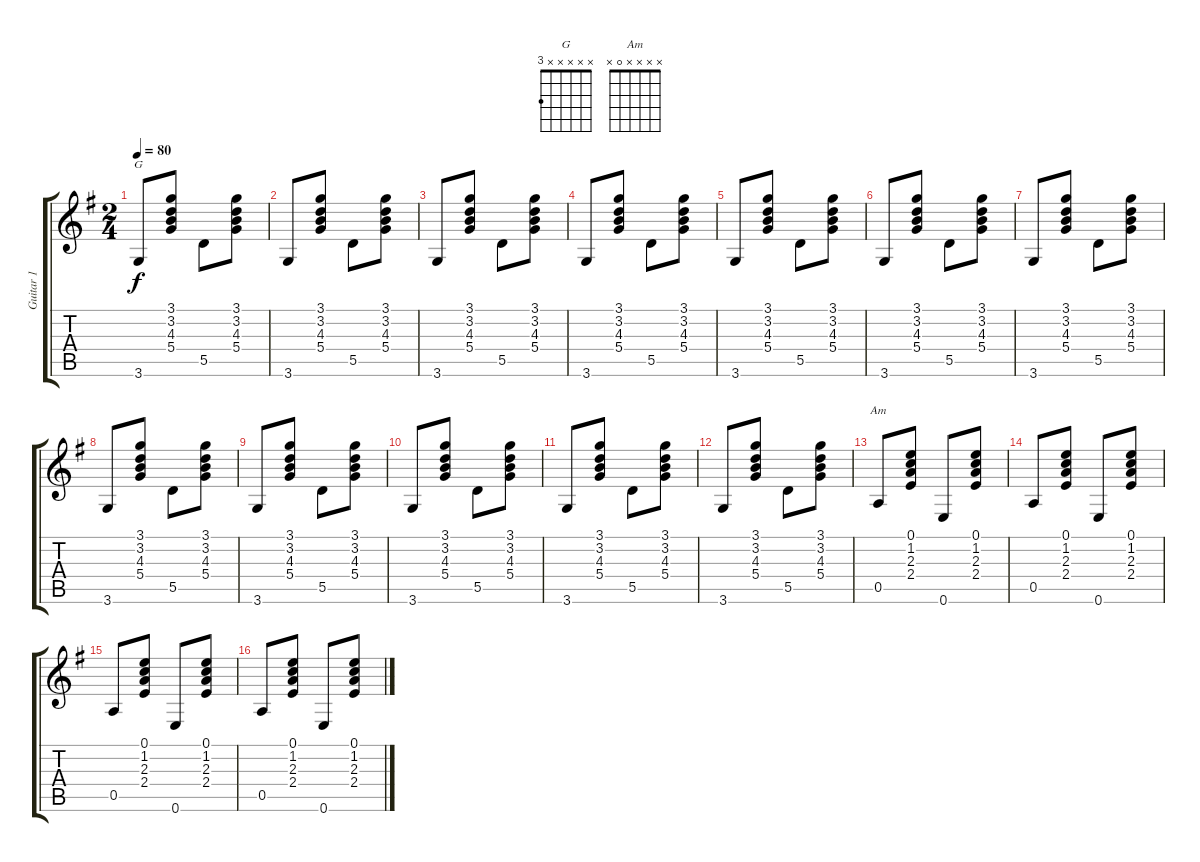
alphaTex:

\track ("Guitar 1" "Guitar 1") {instrument acousticguitarsteel}
\staff {score tabs}
\tuning (E4 B3 G3 D3 A2 E2) {hide}
\chord ("G" x x x x x 3)
\chord ("Am" x x x x 0 x)
\ts (2 4)
\tempo 80
\clef g2
\ks g
3.6.8{ch "G" dy f} (3.1 3.2 4.3 5.4).8 5.5.8 (3.1 3.2 4.3 5.4).8 |
3.6.8 (3.1 3.2 4.3 5.4).8 5.5.8 (3.1 3.2 4.3 5.4).8 |
3.6.8 (3.1 3.2 4.3 5.4).8 5.5.8 (3.1 3.2 4.3 5.4).8 |
3.6.8 (3.1 3.2 4.3 5.4).8 5.5.8 (3.1 3.2 4.3 5.4).8 |
3.6.8 (3.1 3.2 4.3 5.4).8 5.5.8 (3.1 3.2 4.3 5.4).8 |
3.6.8 (3.1 3.2 4.3 5.4).8 5.5.8 (3.1 3.2 4.3 5.4).8 |
3.6.8 (3.1 3.2 4.3 5.4).8 5.5.8 (3.1 3.2 4.3 5.4).8 |
3.6.8 (3.1 3.2 4.3 5.4).8 5.5.8 (3.1 3.2 4.3 5.4).8 |
3.6.8 (3.1 3.2 4.3 5.4).8 5.5.8 (3.1 3.2 4.3 5.4).8 |
3.6.8 (3.1 3.2 4.3 5.4).8 5.5.8 (3.1 3.2 4.3 5.4).8 |
3.6.8 (3.1 3.2 4.3 5.4).8 5.5.8 (3.1 3.2 4.3 5.4).8 |
3.6.8 (3.1 3.2 4.3 5.4).8 5.5.8 (3.1 3.2 4.3 5.4).8 |
0.5.8{ch "Am"} (0.1 1.2 2.3 2.4).8 0.6.8 (0.1 1.2 2.3 2.4).8 |
0.5.8 (0.1 1.2 2.3 2.4).8 0.6.8 (0.1 1.2 2.3 2.4).8 |
0.5.8 (0.1 1.2 2.3 2.4).8 0.6.8 (0.1 1.2 2.3 2.4).8 |
0.5.8 (0.1 1.2 2.3 2.4).8 0.6.8 (0.1 1.2 2.3 2.4).8
